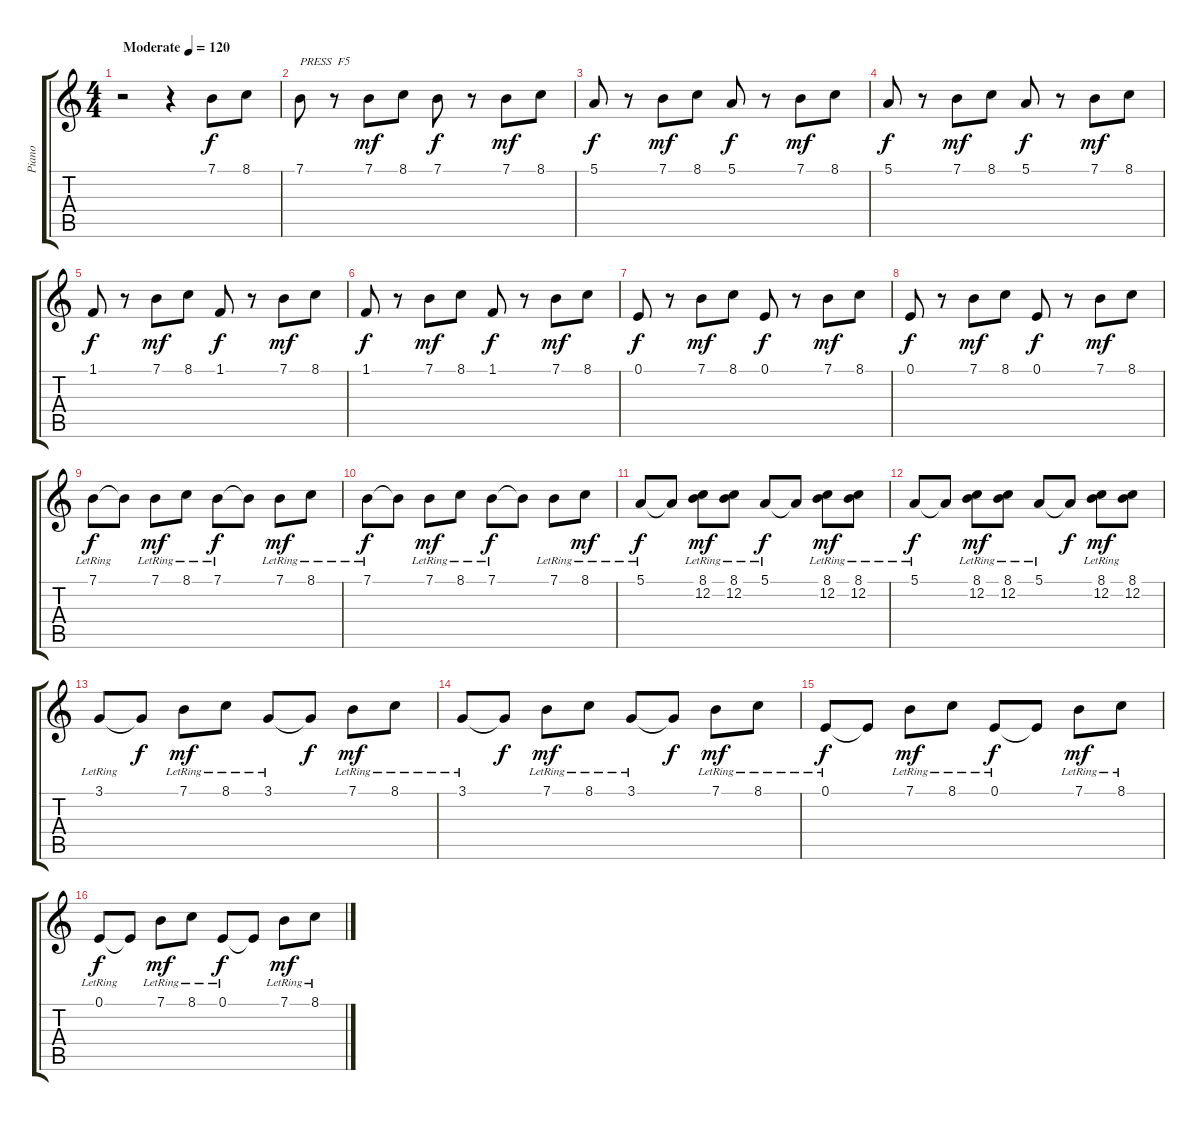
\track ("Piano" "Piano") {instrument acousticgrandpiano}
\staff {score tabs}
\tuning (E4 B3 G3 D3 A2 E2) {hide}
\ts (4 4)
\tempo (120 "Moderate")
\clef g2
\ks c
r.2{dy f volume 4 instrument acousticgrandpiano} r.4 7.1.8{volume 9} 8.1.8 |
7.1.8{txt "PRESS  F5"} r.8 7.1.8{dy mf} 8.1.8 7.1.8{dy f} r.8 7.1.8{dy mf} 8.1.8 |
5.1.8{dy f} r.8 7.1.8{dy mf} 8.1.8 5.1.8{dy f} r.8 7.1.8{dy mf} 8.1.8 |
5.1.8{dy f} r.8 7.1.8{dy mf} 8.1.8 5.1.8{dy f} r.8 7.1.8{dy mf} 8.1.8 |
1.1.8{dy f} r.8 7.1.8{dy mf} 8.1.8 1.1.8{dy f} r.8 7.1.8{dy mf} 8.1.8 |
1.1.8{dy f} r.8 7.1.8{dy mf} 8.1.8 1.1.8{dy f} r.8 7.1.8{dy mf} 8.1.8 |
0.1.8{dy f} r.8 7.1.8{dy mf} 8.1.8 0.1.8{dy f} r.8 7.1.8{dy mf} 8.1.8 |
0.1.8{dy f} r.8 7.1.8{dy mf} 8.1.8 0.1.8{dy f} r.8 7.1.8{dy mf} 8.1.8 |
7.1{lr}.8{dy f volume 16 balance 8} 7.1{t}.8 7.1{lr}.8{dy mf} 8.1{lr}.8 7.1{lr}.8{dy f} 7.1{t}.8 7.1{lr}.8{dy mf} 8.1{lr}.8 |
7.1{lr}.8{dy f} 7.1{t}.8 7.1{lr}.8{dy mf} 8.1{lr}.8 7.1{lr}.8{dy f} 7.1{t}.8 7.1{lr}.8 8.1{lr}.8{dy mf} |
5.1{lr}.8{dy f} 5.1{t}.8 (8.1{lr} 12.2{lr}).8{dy mf} (8.1{lr} 12.2{lr}).8 5.1{lr}.8{dy f} 5.1{t}.8 (8.1{lr} 12.2{lr}).8{dy mf} (8.1{lr} 12.2{lr}).8 |
5.1{lr}.8{dy f} 5.1{t}.8 (8.1{lr} 12.2{lr}).8{dy mf} (8.1{lr} 12.2{lr}).8 5.1{lr}.8 5.1{t}.8{dy f} (8.1{lr} 12.2{lr}).8{dy mf} (8.1 12.2).8 |
3.1{lr}.8 3.1{t}.8{dy f} 7.1{lr}.8{dy mf} 8.1{lr}.8 3.1{lr}.8 3.1{t}.8{dy f} 7.1{lr}.8{dy mf} 8.1{lr}.8 |
3.1{lr}.8 3.1{t}.8{dy f} 7.1{lr}.8{dy mf} 8.1{lr}.8 3.1{lr}.8 3.1{t}.8{dy f} 7.1{lr}.8{dy mf} 8.1{lr}.8 |
0.1{lr}.8{dy f} 0.1{t}.8 7.1{lr}.8{dy mf} 8.1{lr}.8 0.1{lr}.8{dy f} 0.1{t}.8 7.1{lr}.8{dy mf} 8.1{lr}.8 |
0.1{lr}.8{dy f} 0.1{t}.8 7.1{lr}.8{dy mf} 8.1{lr}.8 0.1{lr}.8{dy f} 0.1{t}.8 7.1{lr}.8{dy mf} 8.1{lr}.8
